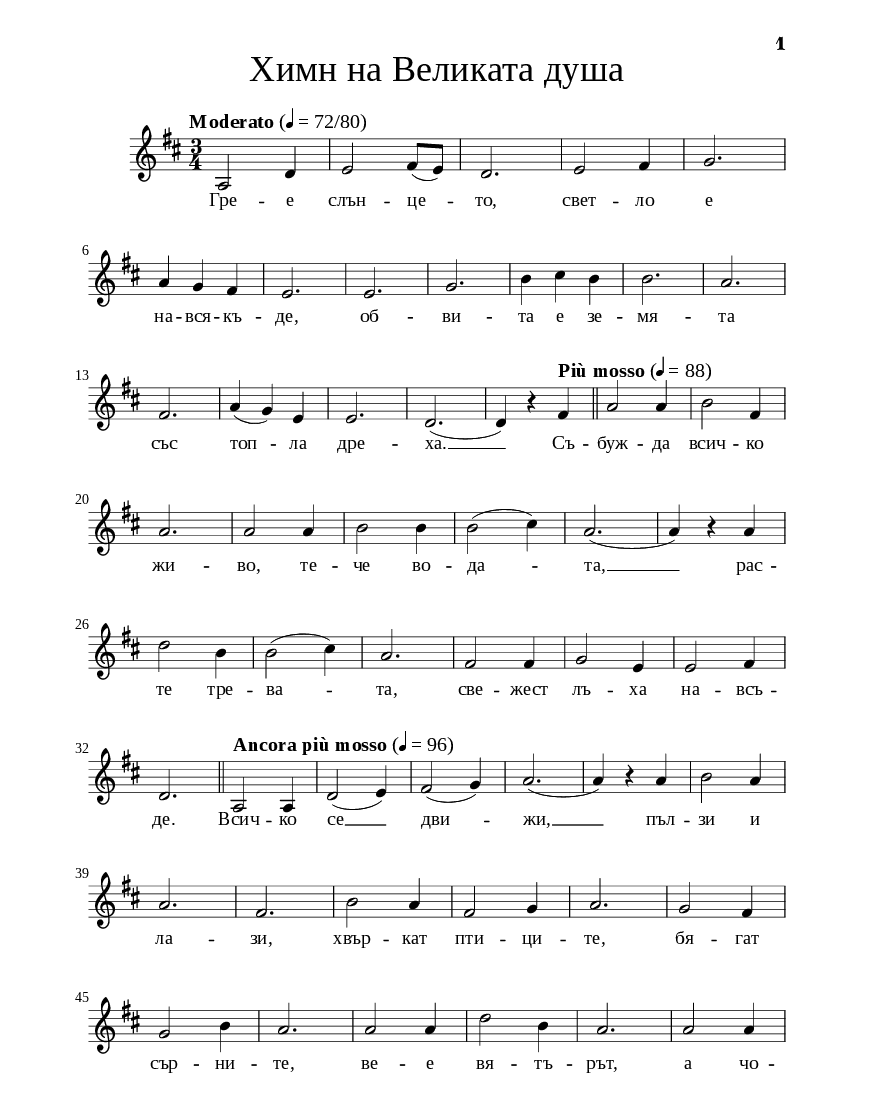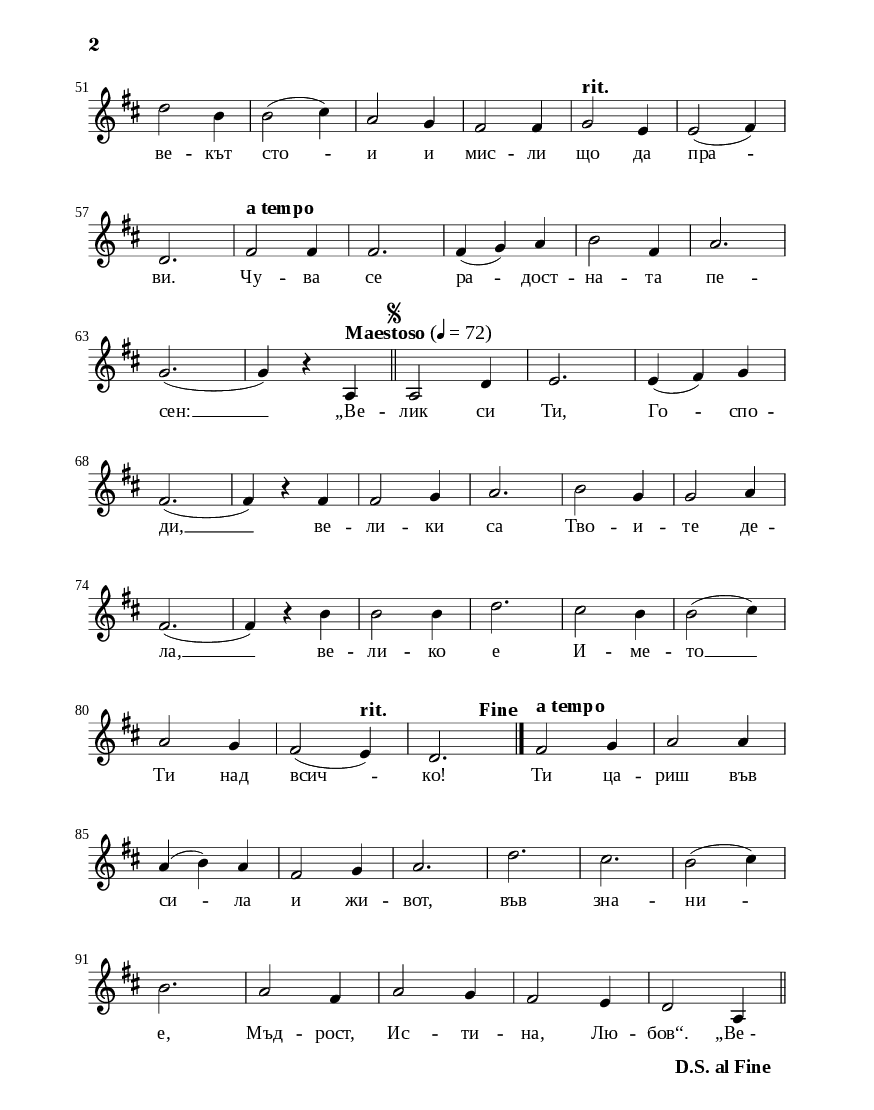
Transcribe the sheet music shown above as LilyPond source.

\version "2.24.4"

% include paper part and global functions
\include "include/globals.ily"

\bookpart {
  \label #'ref104
  \tocItem \markup "Химн на Великата душа"
  \include "include/bookpart-paper.ily"
  \score {
    \include "include/score-layout.ily"

    \new Voice \absolute {
      \clef treble
      \key d \major
      \time 3/4
      \tempoFunc "Moderato" 4 "72/80"
      \autoBeamOff

      a2 d'4 | e'2 fis'8 [ (e'8) ]| d'2. | e'2 fis'4 | g'2. | \break

      a'4 g'4 fis'4 | e'2. | e'2. | g'2. | b'4 cis''4 b'4 | b'2. | a'2. | \break

      fis'2. | a'4 (g'4) e'4 | e'2. | d'2. (| d'4) r4
      \tempoFunc "Più mosso" 4 "88"
      fis'4  \bar "||" a'2 a'4 | b'2 fis'4 | \break

      a'2. | a'2 a'4 | b'2 b'4 | b'2 ( cis''4 ) | a'2. ( | a'4 ) r4 a'4 | \break

      d''2 b'4 | b'2 ( cis''4 ) | a'2. | fis'2 fis'4  | g'2 e'4 | e'2 fis'4 | \break

      d'2.  \bar "||"
      \tempoFunc "Ancora più mosso" 4 "96"

      a2 a4 | d'2 ( e'4 ) | fis'2 ( g'4 ) | a'2. (| a'4 ) r4 a'4 | b'2 a'4 | \break

      a'2. | fis'2. |

      b'2 a'4 | fis'2 g'4 | a'2. | g'2 fis'4 | \break

      g'2 b'4 | a'2. | a'2 a'4 | d''2 b'4 | a'2. | a'2 a'4 | \pageBreak

      d''2 b'4 | b'2 ( cis''4 ) | a'2 g'4 |fis'2  fis'4 |
      \tempo "rit." g'2  e'4 | e'2 ( fis'4 ) | \break
      d'2. | \tempo "a tempo" fis'2 fis'4 | fis'2. | fis'4 ( g'4 )  a'4 | b'2 fis'4 |a'2.   \break
      | % 61
      g'2. (| g'4) r4  \tempoFunc "Maestoso" 4 "72" a4 \mark \markup {\small \musicglyph "scripts.segno" }  \bar "||"
      a2  d'4 | % 63
      e'2. | % 64
      e'4 (  fis'4 )  g'4 |\break  % 65
      fis'2. (|   fis'4) r4  fis'4 | % 66
      fis'2  g'4 | % 67
      a'2. | % 68
      b'2  g'4 | % 69
      g'2  a'4 | \break
      fis'2. (| fis'4) r4 b'4 | % 71
      b'2  b'4 | % 72
      d''2.  | % 73
      cis''2  b'4 | % 74
      b'2 (  cis''4 ) | \break % 75
      a'2  g'4 |  % 76
      fis'2 ( \tempo "rit." e'4 )  | % 77
      \tempo "          Fine" d'2. \bar "|."
      | % 78
      \tempo "a tempo" fis'2 g'4 | % 79
      a'2  a'4 | \break
      a'4 (  b'4 )  a'4 | % 81
      fis'2  g'4 | % 82
      a'2. | % 83
      d''2. | % 84
      cis''2. | % 85
      b'2 (  cis''4 ) | \break % 86
      b'2.  | % 87
      a'2  fis'4 | % 88
      a'2  g'4 | % 89
      fis'2  e'4 |
      d'2  a4 | \bar"||"
    }

    \addlyrics {
      Гре -- е слън -- це -- то, свет -- ло е

      на -- вся -- къ -- де,  об -- ви -- та е зе -- мя -- та със топ -- ла дре -- ха. __

      Съ -- буж -- да всич  --  ко жи -- во,

      те -- че во -- да -- та, __ рас -- те тре -- ва -- та,

      све -- жест лъ -- ха на -- всъ -- де.

      Всич -- ко се __ дви -- жи, __ пъл -- зи и ла -- зи,

      хвър -- кат пти -- ци -- те, бя -- гат сър -- ни -- те,

      ве -- е вя -- тъ -- рът, а чо -- ве -- кът сто -- и

      и мис -- ли що да пра -- ви.

      Чу -- ва се ра -- дост -- на -- та пе -- сен: __

      „Ве -- лик си Ти, Го -- спо -- ди, __

      ве -- ли -- ки са Тво -- и -- те де -- ла, __

      ве -- ли -- ко е И -- ме -- то __ Ти над всич -- ко!

      Ти ца -- риш във си -- ла и жи -- вот,

      във зна -- ни -- е, Мъд -- рост,

      Ис -- ти -- на, Лю -- бов“. "„Ве - "

    }

    \header {
      title = \titleFunc #'ref_desc_22 "Химн на Великата душа" "Himn na velikata Dusha"
    }

    \midi{}

  } % score

  \markup \dc-one "D.S. al Fine"

} % bookpart
